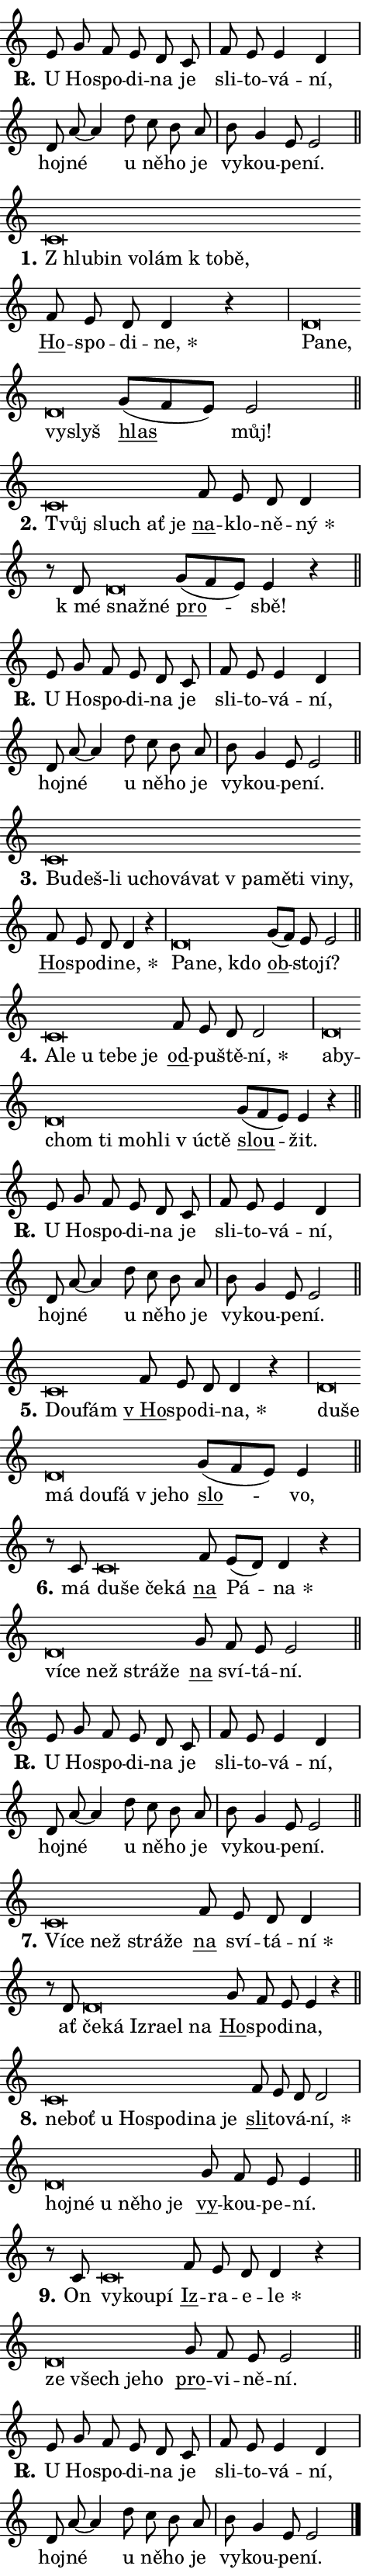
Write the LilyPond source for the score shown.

\version "2.24.0"
\header { tagline = "" }
\paper {
  indent = 0\cm
  top-margin = 0\cm
  right-margin = 0.13\cm % to fit lyric hyphens
  bottom-margin = 0\cm
  left-margin = 0\cm
  paper-width = 8\cm
  page-breaking = #ly:one-page-breaking
  system-system-spacing.basic-distance = #11
  score-system-spacing.basic-distance = #11
  ragged-last = ##f
}


%% Author: Thomas Morley
%% https://lists.gnu.org/archive/html/lilypond-user/2020-05/msg00002.html
#(define (line-position grob)
"Returns position of @var[grob} in current system:
   @code{'start}, if at first time-step
   @code{'end}, if at last time-step
   @code{'middle} otherwise
"
  (let* ((col (ly:item-get-column grob))
         (ln (ly:grob-object col 'left-neighbor))
         (rn (ly:grob-object col 'right-neighbor))
         (col-to-check-left (if (ly:grob? ln) ln col))
         (col-to-check-right (if (ly:grob? rn) rn col))
         (break-dir-left
           (and
             (ly:grob-property col-to-check-left 'non-musical #f)
             (ly:item-break-dir col-to-check-left)))
         (break-dir-right
           (and
             (ly:grob-property col-to-check-right 'non-musical #f)
             (ly:item-break-dir col-to-check-right))))
        (cond ((eqv? 1 break-dir-left) 'start)
              ((eqv? -1 break-dir-right) 'end)
              (else 'middle))))

#(define (tranparent-at-line-position vctor)
  (lambda (grob)
  "Relying on @code{line-position} select the relevant enry from @var{vctor}.
Used to determine transparency,"
    (case (line-position grob)
      ((end) (not (vector-ref vctor 0)))
      ((middle) (not (vector-ref vctor 1)))
      ((start) (not (vector-ref vctor 2))))))

noteHeadBreakVisibility =
#(define-music-function (break-visibility)(vector?)
"Makes @code{NoteHead}s transparent relying on @var{break-visibility}"
#{
  \override NoteHead.transparent =
    #(tranparent-at-line-position break-visibility)
#})

#(define delete-ledgers-for-transparent-note-heads
  (lambda (grob)
    "Reads whether a @code{NoteHead} is transparent.
If so this @code{NoteHead} is removed from @code{'note-heads} from
@var{grob}, which is supposed to be @code{LedgerLineSpanner}.
As a result ledgers are not printed for this @code{NoteHead}"
    (let* ((nhds-array (ly:grob-object grob 'note-heads))
           (nhds-list
             (if (ly:grob-array? nhds-array)
                 (ly:grob-array->list nhds-array)
                 '()))
           ;; Relies on the transparent-property being done before
           ;; Staff.LedgerLineSpanner.after-line-breaking is executed.
           ;; This is fragile ...
           (to-keep
             (remove
               (lambda (nhd)
                 (ly:grob-property nhd 'transparent #f))
               nhds-list)))
      ;; TODO find a better method to iterate over grob-arrays, similiar
      ;; to filter/remove etc for lists
      ;; For now rebuilt from scratch
      (set! (ly:grob-object grob 'note-heads)  '())
      (for-each
        (lambda (nhd)
          (ly:pointer-group-interface::add-grob grob 'note-heads nhd))
        to-keep))))

squashNotes = {
  \override NoteHead.X-extent = #'(-0.2 . 0.2)
  \override NoteHead.Y-extent = #'(-0.75 . 0)
  \override NoteHead.stencil =
    #(lambda (grob)
       (let ((pos (ly:grob-property grob 'staff-position)))
         (begin
           (if (< pos -7) (display "ERROR: Lower brevis then expected\n") (display ""))
           (if (<= pos -6) ly:text-interface::print ly:note-head::print))))
}
unSquashNotes = {
  \revert NoteHead.X-extent
  \revert NoteHead.Y-extent
  \revert NoteHead.stencil
}

hideNotes = \noteHeadBreakVisibility #begin-of-line-visible
unHideNotes = \noteHeadBreakVisibility #all-visible

% work-around for resetting accidentals
% https://lilypond.org/doc/v2.23/Documentation/notation/displaying-rhythms#unmetered-music
cadenzaMeasure = {
  \cadenzaOff
  \partial 1024 s1024
  \cadenzaOn
}

#(define-markup-command (accent layout props text) (markup?)
  "Underline accented syllable"
  (interpret-markup layout props
    #{\markup \override #'(offset . 4.3) \underline { #text }#}))

responsum = \markup \concat {
  "R" \hspace #-1.05 \path #0.1 #'((moveto 0 0.07) (lineto 0.9 0.8)) \hspace #0.05 "."
}

spaceSize = #0.6828661417322834 % exact space size for TeX Gyre Schola

\layout {
  \context {
    \Staff
    \remove "Time_signature_engraver"
    \override LedgerLineSpanner.after-line-breaking = #delete-ledgers-for-transparent-note-heads
  }
  \context {
    \Lyrics {
      \override LyricSpace.minimum-distance = \spaceSize
      \override LyricText.font-name = #"TeX Gyre Schola"
      \override LyricText.font-size = 1
      \override StanzaNumber.font-name = #"TeX Gyre Schola Bold"
      \override StanzaNumber.font-size = 1
    }
  }
  \context {
    \Score 
    \override NoteHead.text =
      #(lambda (grob) 
        (let ((pos (ly:grob-property grob 'staff-position)))
          #{\markup {
            \combine
              \halign #-0.55 \raise #(if (= pos -6) 0 0.5) \override #'(thickness . 2) \draw-line #'(3.2 . 0)
              \musicglyph "noteheads.sM1"
          }#}))
  }
}

% magnetic-lyrics.ily
%
%   written by
%     Jean Abou Samra <jean@abou-samra.fr>
%     Werner Lemberg <wl@gnu.org>
%
%   adapted by
%     Jiri Hon <jiri.hon@gmail.com>
%
% Version 2022-Apr-15

% https://www.mail-archive.com/lilypond-user@gnu.org/msg149350.html

#(define (Left_hyphen_pointer_engraver context)
   "Collect syllable-hyphen-syllable occurrences in lyrics and store
them in properties.  This engraver only looks to the left.  For
example, if the lyrics input is @code{foo -- bar}, it does the
following.

@itemize @bullet
@item
Set the @code{text} property of the @code{LyricHyphen} grob between
@q{foo} and @q{bar} to @code{foo}.

@item
Set the @code{left-hyphen} property of the @code{LyricText} grob with
text @q{foo} to the @code{LyricHyphen} grob between @q{foo} and
@q{bar}.
@end itemize

Use this auxiliary engraver in combination with the
@code{lyric-@/text::@/apply-@/magnetic-@/offset!} hook."
   (let ((hyphen #f)
         (text #f))
     (make-engraver
      (acknowledgers
       ((lyric-syllable-interface engraver grob source-engraver)
        (set! text grob)))
      (end-acknowledgers
       ((lyric-hyphen-interface engraver grob source-engraver)
        ;(when (not (grob::has-interface grob 'lyric-space-interface))
          (set! hyphen grob)));)
      ((stop-translation-timestep engraver)
       (when (and text hyphen)
         (ly:grob-set-object! text 'left-hyphen hyphen))
       (set! text #f)
       (set! hyphen #f)))))

#(define (lyric-text::apply-magnetic-offset! grob)
   "If the space between two syllables is less than the value in
property @code{LyricText@/.details@/.squash-threshold}, move the right
syllable to the left so that it gets concatenated with the left
syllable.

Use this function as a hook for
@code{LyricText@/.after-@/line-@/breaking} if the
@code{Left_@/hyphen_@/pointer_@/engraver} is active."
   (let ((hyphen (ly:grob-object grob 'left-hyphen #f)))
     (when hyphen
       (let ((left-text (ly:spanner-bound hyphen LEFT)))
         (when (grob::has-interface left-text 'lyric-syllable-interface)
           (let* ((common (ly:grob-common-refpoint grob left-text X))
                  (this-x-ext (ly:grob-extent grob common X))
                  (left-x-ext
                   (begin
                     ;; Trigger magnetism for left-text.
                     (ly:grob-property left-text 'after-line-breaking)
                     (ly:grob-extent left-text common X)))
                  ;; `delta` is the gap width between two syllables.
                  (delta (- (interval-start this-x-ext)
                            (interval-end left-x-ext)))
                  (details (ly:grob-property grob 'details))
                  (threshold (assoc-get 'squash-threshold details 0.2)))
             (when (< delta threshold)
               (let* (;; We have to manipulate the input text so that
                      ;; ligatures crossing syllable boundaries are not
                      ;; disabled.  For languages based on the Latin
                      ;; script this is essentially a beautification.
                      ;; However, for non-Western scripts it can be a
                      ;; necessity.
                      (lt (ly:grob-property left-text 'text))
                      (rt (ly:grob-property grob 'text))
                      (is-space (grob::has-interface hyphen 'lyric-space-interface))
                      (space (if is-space " " ""))
                      (extra-delta (if is-space spaceSize 0))
                      ;; Append new syllable.
                      (ltrt-space (if (and (string? lt) (string? rt))
                                (string-append lt space rt)
                                (make-concat-markup (list lt space rt))))
                      ;; Right-align `ltrt` to the right side.
                      (ltrt-space-markup (grob-interpret-markup
                               grob
                               (make-translate-markup
                                (cons (interval-length this-x-ext) 0)
                                (make-right-align-markup ltrt-space)))))
                 (begin
                   ;; Don't print `left-text`.
                   (ly:grob-set-property! left-text 'stencil #f)
                   ;; Set text and stencil (which holds all collected
                   ;; syllables so far) and shift it to the left.
                   (ly:grob-set-property! grob 'text ltrt-space)
                   (ly:grob-set-property! grob 'stencil ltrt-space-markup)
                   (ly:grob-translate-axis! grob (- (- delta extra-delta)) X))))))))))


#(define (lyric-hyphen::displace-bounds-first grob)
   ;; Make very sure this callback isn't triggered too early.
   (let ((left (ly:spanner-bound grob LEFT))
         (right (ly:spanner-bound grob RIGHT)))
     (ly:grob-property left 'after-line-breaking)
     (ly:grob-property right 'after-line-breaking)
     (ly:lyric-hyphen::print grob)))

squashThreshold = #0.4

\layout {
  \context {
    \Lyrics
    \consists #Left_hyphen_pointer_engraver
    \override LyricText.after-line-breaking =
      #lyric-text::apply-magnetic-offset!
    \override LyricHyphen.stencil = #lyric-hyphen::displace-bounds-first
    \override LyricText.details.squash-threshold = \squashThreshold
    \override LyricHyphen.minimum-distance = 0
    \override LyricHyphen.minimum-length = \squashThreshold
  }
}

squashText = \override LyricText.details.squash-threshold = 9999
unSquashText = \override LyricText.details.squash-threshold = \squashThreshold

leftText = \override LyricText.self-alignment-X = #LEFT
unLeftText = \revert LyricText.self-alignment-X

starOffset = #(lambda (grob) 
                (let ((x_offset (ly:self-alignment-interface::aligned-on-x-parent grob)))
                  (if (= x_offset 0) 0 (+ x_offset 1.2))))

star = #(define-music-function (syllable)(string?)
"Append star separator at the end of a syllable"
#{
  \once \override LyricText.X-offset = #starOffset
  \lyricmode { \markup {
    #syllable
    \override #'((font-name . "TeX Gyre Schola Bold")) \hspace #0.2 \lower #0.65 \larger "*"
  } }
#})

starAccent = #(define-music-function (syllable)(string?)
"Append star separator at the end of a syllable and make accent"
#{
  \once \override LyricText.X-offset = #starOffset
  \lyricmode { \markup {
    \accent #syllable
    \override #'((font-name . "TeX Gyre Schola Bold")) \hspace #0.2 \lower #0.65 \larger "*"
  } }
#})

breath = #(define-music-function (syllable)(string?)
"Append breathing indicator at the end of a syllable"
#{
  \lyricmode { \markup { #syllable "+" } }
#})

optionalBreath = #(define-music-function (syllable)(string?)
"Append optional breathing indicator at the end of a syllable"
#{
  \lyricmode { \markup { #syllable "(+)" } }
#})


\score {
    <<
        \new Voice = "melody" { \cadenzaOn \key c \major \relative { e'8 g f e d c \cadenzaMeasure \bar "|" f e e4 d \cadenzaMeasure \bar "|" d8 a'8~ a4 \bar "" d8 c b a \cadenzaMeasure \bar "|" b g4 e8 e2 \cadenzaMeasure \bar "||" \break } }
        \new Lyrics \lyricsto "melody" { \lyricmode { \set stanza = \responsum
U Ho -- spo -- di -- na je sli -- to -- vá -- ní, hoj -- né u ně -- ho je vy -- kou -- pe -- ní. } }
    >>
    \layout {}
}

\score {
    <<
        \new Voice = "melody" { \cadenzaOn \key c \major \relative { \squashNotes c'\breve*1/16 \hideNotes \breve*1/16 \bar "" \breve*1/16 \bar "" \breve*1/16 \bar "" \breve*1/16 \breve*1/16 \bar "" \unHideNotes \unSquashNotes \bar "" f8 e d d4 r \cadenzaMeasure \bar "|" \squashNotes d\breve*1/16 \hideNotes \breve*1/16 \bar "" \breve*1/16 \breve*1/16 \bar "" \unHideNotes \unSquashNotes \bar "" g8[( f e)] e2 \cadenzaMeasure \bar "||" \break } }
        \new Lyrics \lyricsto "melody" { \lyricmode { \set stanza = "1."
\leftText "Z hlu" -- \squashText bin vo -- lám "k to" -- bě, \unLeftText \unSquashText \markup \accent Ho -- spo -- di -- \star ne, \leftText Pa -- \squashText ne, vy -- slyš \unLeftText \unSquashText \markup \accent hlas můj! } }
    >>
    \layout {}
}

\score {
    <<
        \new Voice = "melody" { \cadenzaOn \key c \major \relative { \squashNotes c'\breve*1/16 \hideNotes \breve*1/16 \bar "" \breve*1/16 \breve*1/16 \bar "" \unHideNotes \unSquashNotes \bar "" f8 e d d4 \cadenzaMeasure \bar "|" r8 d \squashNotes d\breve*1/16 \hideNotes \breve*1/16 \bar "" \unHideNotes \unSquashNotes \bar "" g8[( f e)] e4 r \cadenzaMeasure \bar "||" \break } }
        \new Lyrics \lyricsto "melody" { \lyricmode { \set stanza = "2."
\leftText Tvůj \squashText sluch ať je \unLeftText \unSquashText \markup \accent na -- klo -- ně -- \star ný "k mé" \leftText snaž -- \squashText né \unLeftText \unSquashText \markup \accent pro -- sbě! } }
    >>
    \layout {}
}

\score {
    <<
        \new Voice = "melody" { \cadenzaOn \key c \major \relative { e'8 g f e d c \cadenzaMeasure \bar "|" f e e4 d \cadenzaMeasure \bar "|" d8 a'8~ a4 \bar "" d8 c b a \cadenzaMeasure \bar "|" b g4 e8 e2 \cadenzaMeasure \bar "||" \break } }
        \new Lyrics \lyricsto "melody" { \lyricmode { \set stanza = \responsum
U Ho -- spo -- di -- na je sli -- to -- vá -- ní, hoj -- né u ně -- ho je vy -- kou -- pe -- ní. } }
    >>
    \layout {}
}

\score {
    <<
        \new Voice = "melody" { \cadenzaOn \key c \major \relative { \squashNotes c'\breve*1/16 \hideNotes \breve*1/16 \bar "" \breve*1/16 \bar "" \breve*1/16 \bar "" \breve*1/16 \bar "" \breve*1/16 \bar "" \breve*1/16 \bar "" \breve*1/16 \bar "" \breve*1/16 \bar "" \breve*1/16 \breve*1/16 \bar "" \unHideNotes \unSquashNotes \bar "" f8 e d d4 r \cadenzaMeasure \bar "|" \squashNotes d\breve*1/16 \hideNotes \breve*1/16 \breve*1/16 \bar "" \unHideNotes \unSquashNotes \bar "" g8[( f)] e e2 \cadenzaMeasure \bar "||" \break } }
        \new Lyrics \lyricsto "melody" { \lyricmode { \set stanza = "3."
\leftText Bu -- \squashText deš-li u -- cho -- vá -- vat "v pa" -- mě -- ti vi -- ny, \unLeftText \unSquashText \markup \accent Ho -- spo -- di -- \star ne, \leftText Pa -- \squashText ne, kdo \unLeftText \unSquashText \markup \accent ob -- sto -- jí? } }
    >>
    \layout {}
}

\score {
    <<
        \new Voice = "melody" { \cadenzaOn \key c \major \relative { \squashNotes c'\breve*1/16 \hideNotes \breve*1/16 \bar "" \breve*1/16 \bar "" \breve*1/16 \bar "" \breve*1/16 \breve*1/16 \bar "" \unHideNotes \unSquashNotes \bar "" f8 e d d2 \cadenzaMeasure \bar "|" \squashNotes d\breve*1/16 \hideNotes \breve*1/16 \bar "" \breve*1/16 \bar "" \breve*1/16 \bar "" \breve*1/16 \bar "" \breve*1/16 \bar "" \breve*1/16 \breve*1/16 \bar "" \unHideNotes \unSquashNotes \bar "" g8[( f e)] e4 r \cadenzaMeasure \bar "||" \break } }
        \new Lyrics \lyricsto "melody" { \lyricmode { \set stanza = "4."
\leftText A -- \squashText le u te -- be je \unLeftText \unSquashText \markup \accent od -- pu -- ště -- \star ní, \leftText a -- \squashText by -- chom ti mo -- hli "v ú" -- ctě \unLeftText \unSquashText \markup \accent slou -- žit. } }
    >>
    \layout {}
}

\score {
    <<
        \new Voice = "melody" { \cadenzaOn \key c \major \relative { e'8 g f e d c \cadenzaMeasure \bar "|" f e e4 d \cadenzaMeasure \bar "|" d8 a'8~ a4 \bar "" d8 c b a \cadenzaMeasure \bar "|" b g4 e8 e2 \cadenzaMeasure \bar "||" \break } }
        \new Lyrics \lyricsto "melody" { \lyricmode { \set stanza = \responsum
U Ho -- spo -- di -- na je sli -- to -- vá -- ní, hoj -- né u ně -- ho je vy -- kou -- pe -- ní. } }
    >>
    \layout {}
}

\score {
    <<
        \new Voice = "melody" { \cadenzaOn \key c \major \relative { \squashNotes c'\breve*1/16 \hideNotes \breve*1/16 \bar "" \unHideNotes \unSquashNotes \bar "" f8 e d d4 r \cadenzaMeasure \bar "|" \squashNotes d\breve*1/16 \hideNotes \breve*1/16 \bar "" \breve*1/16 \bar "" \breve*1/16 \bar "" \breve*1/16 \bar "" \breve*1/16 \breve*1/16 \bar "" \unHideNotes \unSquashNotes \bar "" g8[( f e)] e4 \cadenzaMeasure \bar "||" \break } }
        \new Lyrics \lyricsto "melody" { \lyricmode { \set stanza = "5."
\leftText Dou -- \squashText fám \unLeftText \unSquashText \markup \accent "v Ho" -- spo -- di -- \star na, \leftText du -- \squashText še má dou -- fá "v je" -- ho \unLeftText \unSquashText \markup \accent slo -- vo, } }
    >>
    \layout {}
}

\score {
    <<
        \new Voice = "melody" { \cadenzaOn \key c \major \relative { r8 c' \squashNotes c\breve*1/16 \hideNotes \breve*1/16 \bar "" \breve*1/16 \breve*1/16 \bar "" \unHideNotes \unSquashNotes \bar "" f8 e[( d)] d4 r \cadenzaMeasure \bar "|" \squashNotes d\breve*1/16 \hideNotes \breve*1/16 \bar "" \breve*1/16 \bar "" \breve*1/16 \breve*1/16 \bar "" \unHideNotes \unSquashNotes \bar "" g8 f e e2 \cadenzaMeasure \bar "||" \break } }
        \new Lyrics \lyricsto "melody" { \lyricmode { \set stanza = "6."
má \leftText du -- \squashText še če -- ká \unLeftText \unSquashText \markup \accent na Pá -- \star na \leftText ví -- \squashText ce než strá -- že \unLeftText \unSquashText \markup \accent na sví -- tá -- ní. } }
    >>
    \layout {}
}

\score {
    <<
        \new Voice = "melody" { \cadenzaOn \key c \major \relative { e'8 g f e d c \cadenzaMeasure \bar "|" f e e4 d \cadenzaMeasure \bar "|" d8 a'8~ a4 \bar "" d8 c b a \cadenzaMeasure \bar "|" b g4 e8 e2 \cadenzaMeasure \bar "||" \break } }
        \new Lyrics \lyricsto "melody" { \lyricmode { \set stanza = \responsum
U Ho -- spo -- di -- na je sli -- to -- vá -- ní, hoj -- né u ně -- ho je vy -- kou -- pe -- ní. } }
    >>
    \layout {}
}

\score {
    <<
        \new Voice = "melody" { \cadenzaOn \key c \major \relative { \squashNotes c'\breve*1/16 \hideNotes \breve*1/16 \bar "" \breve*1/16 \bar "" \breve*1/16 \breve*1/16 \bar "" \unHideNotes \unSquashNotes \bar "" f8 e d d4 \cadenzaMeasure \bar "|" r8 d \squashNotes d\breve*1/16 \hideNotes \breve*1/16 \bar "" \breve*1/16 \bar "" \breve*1/16 \bar "" \breve*1/16 \breve*1/16 \bar "" \unHideNotes \unSquashNotes \bar "" g8 f e e4 r \cadenzaMeasure \bar "||" \break } }
        \new Lyrics \lyricsto "melody" { \lyricmode { \set stanza = "7."
\leftText Ví -- \squashText ce než strá -- že \unLeftText \unSquashText \markup \accent na sví -- tá -- \star ní ať \leftText če -- \squashText ká Iz -- ra -- el na \unLeftText \unSquashText \markup \accent Ho -- spo -- di -- na, } }
    >>
    \layout {}
}

\score {
    <<
        \new Voice = "melody" { \cadenzaOn \key c \major \relative { \squashNotes c'\breve*1/16 \hideNotes \breve*1/16 \bar "" \breve*1/16 \bar "" \breve*1/16 \bar "" \breve*1/16 \bar "" \breve*1/16 \bar "" \breve*1/16 \breve*1/16 \bar "" \unHideNotes \unSquashNotes \bar "" f8 e d d2 \cadenzaMeasure \bar "|" \squashNotes d\breve*1/16 \hideNotes \breve*1/16 \bar "" \breve*1/16 \bar "" \breve*1/16 \bar "" \breve*1/16 \breve*1/16 \bar "" \unHideNotes \unSquashNotes \bar "" g8 f e e4 \cadenzaMeasure \bar "||" \break } }
        \new Lyrics \lyricsto "melody" { \lyricmode { \set stanza = "8."
\leftText ne -- \squashText boť u Ho -- spo -- di -- na je \unLeftText \unSquashText \markup \accent sli -- to -- vá -- \star ní, \leftText hoj -- \squashText né u ně -- ho je \unLeftText \unSquashText \markup \accent vy -- kou -- pe -- ní. } }
    >>
    \layout {}
}

\score {
    <<
        \new Voice = "melody" { \cadenzaOn \key c \major \relative { r8 c' \squashNotes c\breve*1/16 \hideNotes \breve*1/16 \breve*1/16 \bar "" \unHideNotes \unSquashNotes \bar "" f8 e d d4 r \cadenzaMeasure \bar "|" \squashNotes d\breve*1/16 \hideNotes \breve*1/16 \bar "" \breve*1/16 \breve*1/16 \bar "" \unHideNotes \unSquashNotes \bar "" g8 f e e2 \cadenzaMeasure \bar "||" \break } }
        \new Lyrics \lyricsto "melody" { \lyricmode { \set stanza = "9."
On \leftText vy -- \squashText kou -- pí \unLeftText \unSquashText \markup \accent Iz -- ra -- e -- \star le \leftText ze \squashText všech je -- ho \unLeftText \unSquashText \markup \accent pro -- vi -- ně -- ní. } }
    >>
    \layout {}
}

\score {
    <<
        \new Voice = "melody" { \cadenzaOn \key c \major \relative { e'8 g f e d c \cadenzaMeasure \bar "|" f e e4 d \cadenzaMeasure \bar "|" d8 a'8~ a4 \bar "" d8 c b a \cadenzaMeasure \bar "|" b g4 e8 e2 \cadenzaMeasure \bar "||" \break } \bar "|." }
        \new Lyrics \lyricsto "melody" { \lyricmode { \set stanza = \responsum
U Ho -- spo -- di -- na je sli -- to -- vá -- ní, hoj -- né u ně -- ho je vy -- kou -- pe -- ní. } }
    >>
    \layout {}
}
